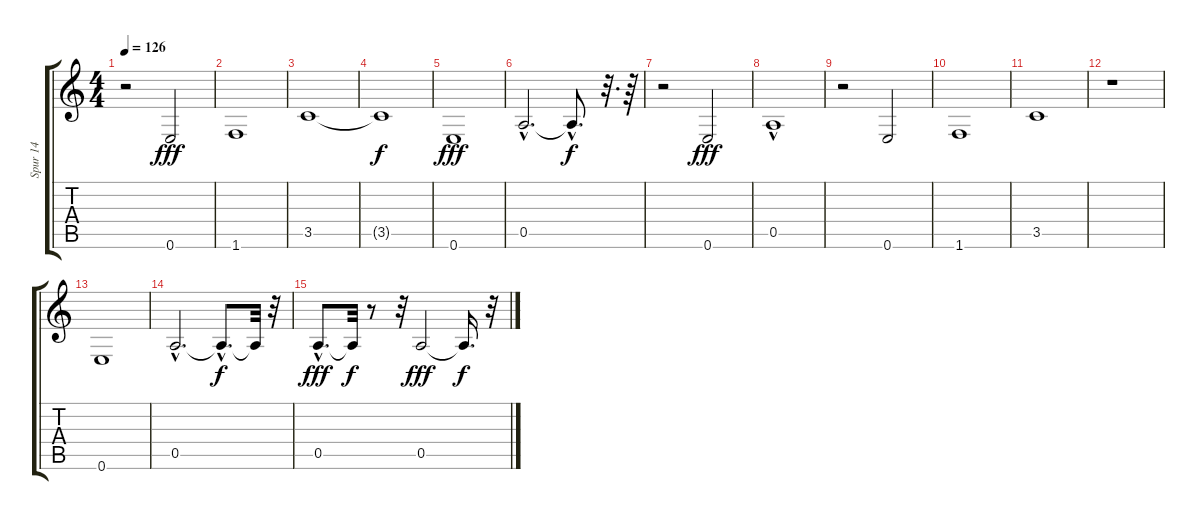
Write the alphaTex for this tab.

\track ("Spur 14" "Spur 14") {instrument slapbass2}
\staff {score tabs}
\tuning (E4 B3 G3 D3 A2 E2) {hide}
\ts (4 4)
\tempo 126
\clef g2
\ks c
r.2{dy fff} 0.6.2 |
1.6.1 |
3.5.1 |
3.5{t}.1{dy f instrument slapbass2} |
0.6.1{dy fff} |
0.5{hac}.2{d} 0.5{hac t}.8{d dy f} r.32{d} r.64 |
r.2 0.6.2{dy fff} |
0.5{hac}.1 |
r.2 0.6.2 |
1.6.1 |
3.5.1 |
r.1 |
0.6.1 |
0.5{hac}.2{d} 0.5{hac t}.8{d dy f} 0.5{t}.32 r.32 |
0.5{hac}.8{d dy fff} 0.5{t}.32{dy f} r.8 r.32 0.5.2{dy fff} 0.5{t}.16{d dy f} r.32
